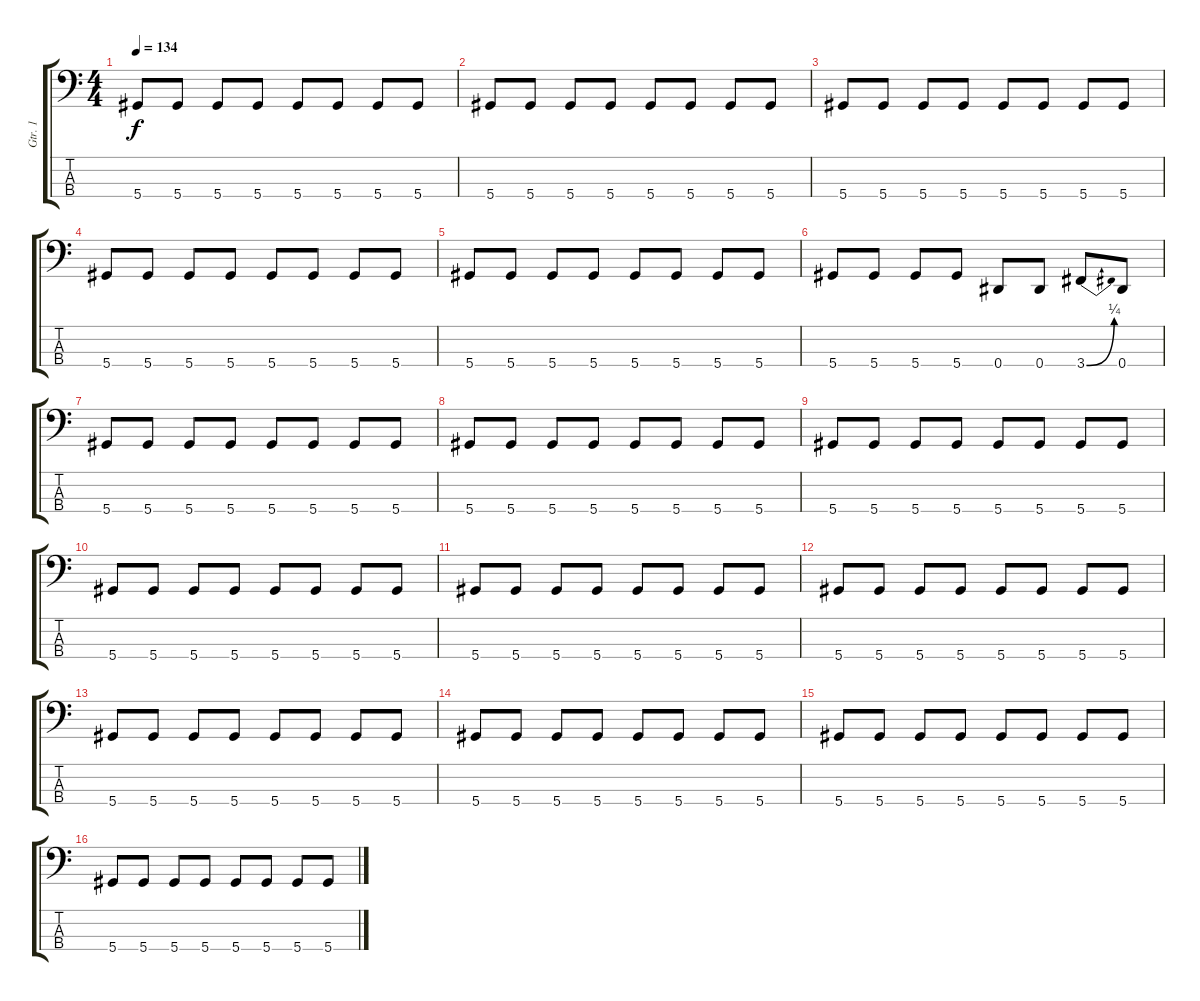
\track ("Gtr. 1" "Gtr. 1") {instrument electricbasspick}
\staff {score tabs}
\tuning (Gb2 Db2 Ab1 Eb1) {hide}
\ts (4 4)
\tempo 134
\clef f4
\ks c
5.4.8{dy f} 5.4.8 5.4.8 5.4.8 5.4.8 5.4.8 5.4.8 5.4.8 |
5.4.8 5.4.8 5.4.8 5.4.8 5.4.8 5.4.8 5.4.8 5.4.8 |
5.4.8 5.4.8 5.4.8 5.4.8 5.4.8 5.4.8 5.4.8 5.4.8 |
5.4.8 5.4.8 5.4.8 5.4.8 5.4.8 5.4.8 5.4.8 5.4.8 |
5.4.8 5.4.8 5.4.8 5.4.8 5.4.8 5.4.8 5.4.8 5.4.8 |
5.4.8 5.4.8 5.4.8 5.4.8 0.4.8 0.4.8 3.4{be (bend 0 0 60 1)}.8 0.4.8 |
5.4.8 5.4.8 5.4.8 5.4.8 5.4.8 5.4.8 5.4.8 5.4.8 |
5.4.8 5.4.8 5.4.8 5.4.8 5.4.8 5.4.8 5.4.8 5.4.8 |
5.4.8 5.4.8 5.4.8 5.4.8 5.4.8 5.4.8 5.4.8 5.4.8 |
5.4.8 5.4.8 5.4.8 5.4.8 5.4.8 5.4.8 5.4.8 5.4.8 |
5.4.8 5.4.8 5.4.8 5.4.8 5.4.8 5.4.8 5.4.8 5.4.8 |
5.4.8 5.4.8 5.4.8 5.4.8 5.4.8 5.4.8 5.4.8 5.4.8 |
5.4.8 5.4.8 5.4.8 5.4.8 5.4.8 5.4.8 5.4.8 5.4.8 |
5.4.8 5.4.8 5.4.8 5.4.8 5.4.8 5.4.8 5.4.8 5.4.8 |
5.4.8 5.4.8 5.4.8 5.4.8 5.4.8 5.4.8 5.4.8 5.4.8 |
5.4.8 5.4.8 5.4.8 5.4.8 5.4.8 5.4.8 5.4.8 5.4.8
